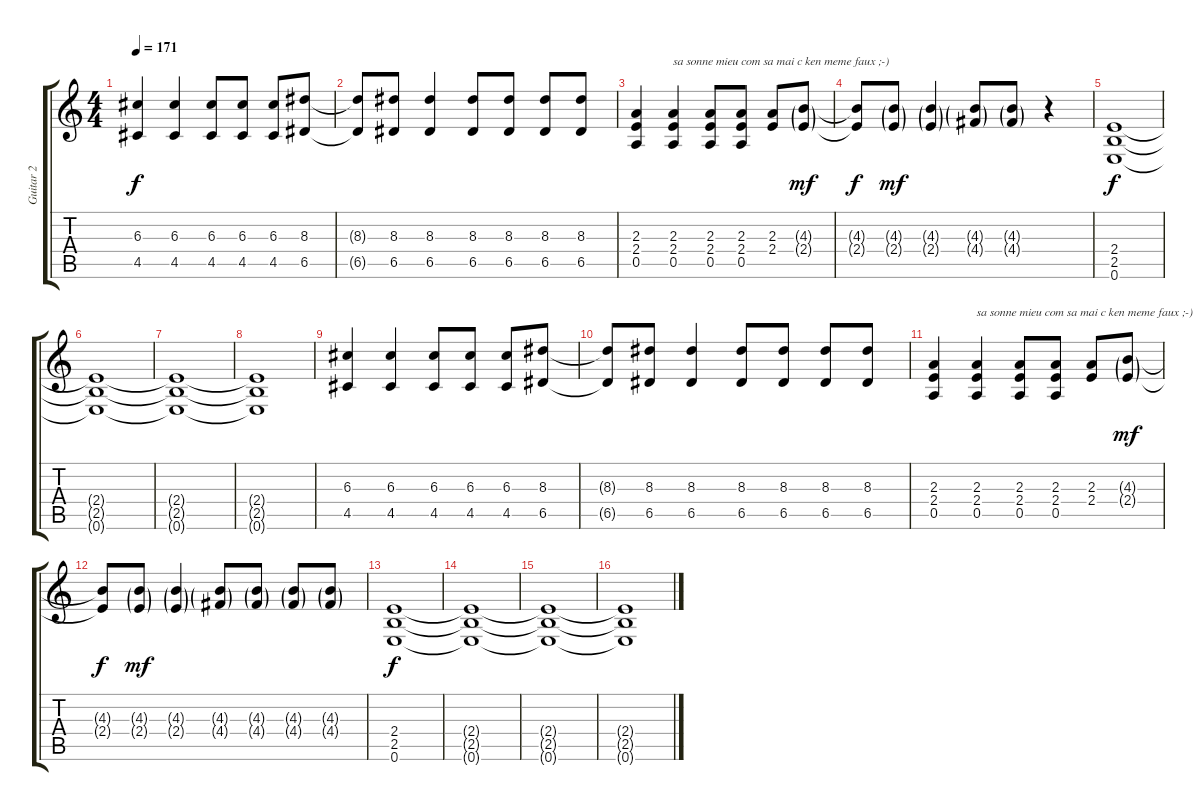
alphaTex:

\track ("Guitar 2" "Guitar 2") {instrument overdrivenguitar}
\staff {score tabs}
\tuning (E4 B3 G3 D3 A2 E2) {hide}
\ts (4 4)
\tempo 171
\clef g2
\ks c
(6.3 4.5).4{dy f} (6.3 4.5).4 (6.3 4.5).8 (6.3 4.5).8 (6.3 4.5).8 (8.3 6.5).8 |
(8.3{t} 6.5{t}).8 (8.3 6.5).8 (8.3 6.5).4 (8.3 6.5).8 (8.3 6.5).8 (8.3 6.5).8 (8.3 6.5).8 |
(2.3 2.4 0.5).4 (2.3 2.4 0.5).4{txt "sa sonne mieu com sa mai c ken meme faux ;-)"} (2.3 2.4 0.5).8 (2.3 2.4 0.5).8 (2.3 2.4).8 (4.3{g} 2.4{g}).8{dy mf} |
(4.3{t} 2.4{t}).8{dy f} (4.3{g} 2.4{g}).8{dy mf} (4.3{g} 2.4{g}).4 (4.3{g} 4.4{g}).8 (4.3{g} 4.4{g}).8 r.4 |
(2.4 2.5 0.6).1{dy f} |
(2.4{t} 2.5{t} 0.6{t}).1 |
(2.4{t} 2.5{t} 0.6{t}).1 |
(2.4{t} 2.5{t} 0.6{t}).1 |
(6.3 4.5).4 (6.3 4.5).4 (6.3 4.5).8 (6.3 4.5).8 (6.3 4.5).8 (8.3 6.5).8 |
(8.3{t} 6.5{t}).8 (8.3 6.5).8 (8.3 6.5).4 (8.3 6.5).8 (8.3 6.5).8 (8.3 6.5).8 (8.3 6.5).8 |
(2.3 2.4 0.5).4 (2.3 2.4 0.5).4{txt "sa sonne mieu com sa mai c ken meme faux ;-)"} (2.3 2.4 0.5).8 (2.3 2.4 0.5).8 (2.3 2.4).8 (4.3{g} 2.4{g}).8{dy mf} |
(4.3{t} 2.4{t}).8{dy f} (4.3{g} 2.4{g}).8{dy mf} (4.3{g} 2.4{g}).4 (4.3{g} 4.4{g}).8 (4.3{g} 4.4{g}).8 (4.3{g} 4.4{g}).8 (4.3{g} 4.4{g}).8 |
(2.4 2.5 0.6).1{dy f} |
(2.4{t} 2.5{t} 0.6{t}).1 |
(2.4{t} 2.5{t} 0.6{t}).1 |
(2.4{t} 2.5{t} 0.6{t}).1
